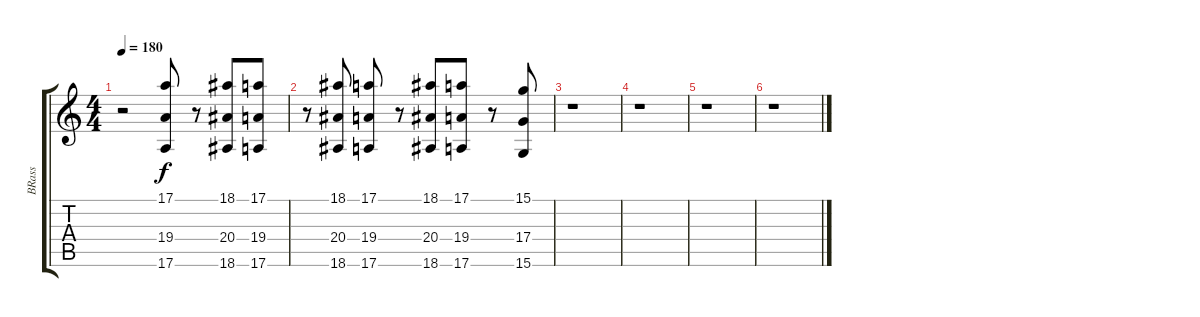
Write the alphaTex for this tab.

\track ("BRass" "BRass") {instrument brasssection}
\staff {score tabs}
\tuning (E4 B3 G3 D3 A2 E2) {hide}
\ts (4 4)
\tempo 180
\clef g2
\ks c
r.2{dy f} (17.1 19.4 17.6).8 r.8 (18.1 20.4 18.6).8 (17.1 19.4 17.6).8 |
r.8 (18.1 20.4 18.6).8 (17.1 19.4 17.6).8 r.8 (18.1 20.4 18.6).8 (17.1 19.4 17.6).8 r.8 (15.1 17.4 15.6).8 |
r.1 |
r.1 |
r.1 |
r.1
